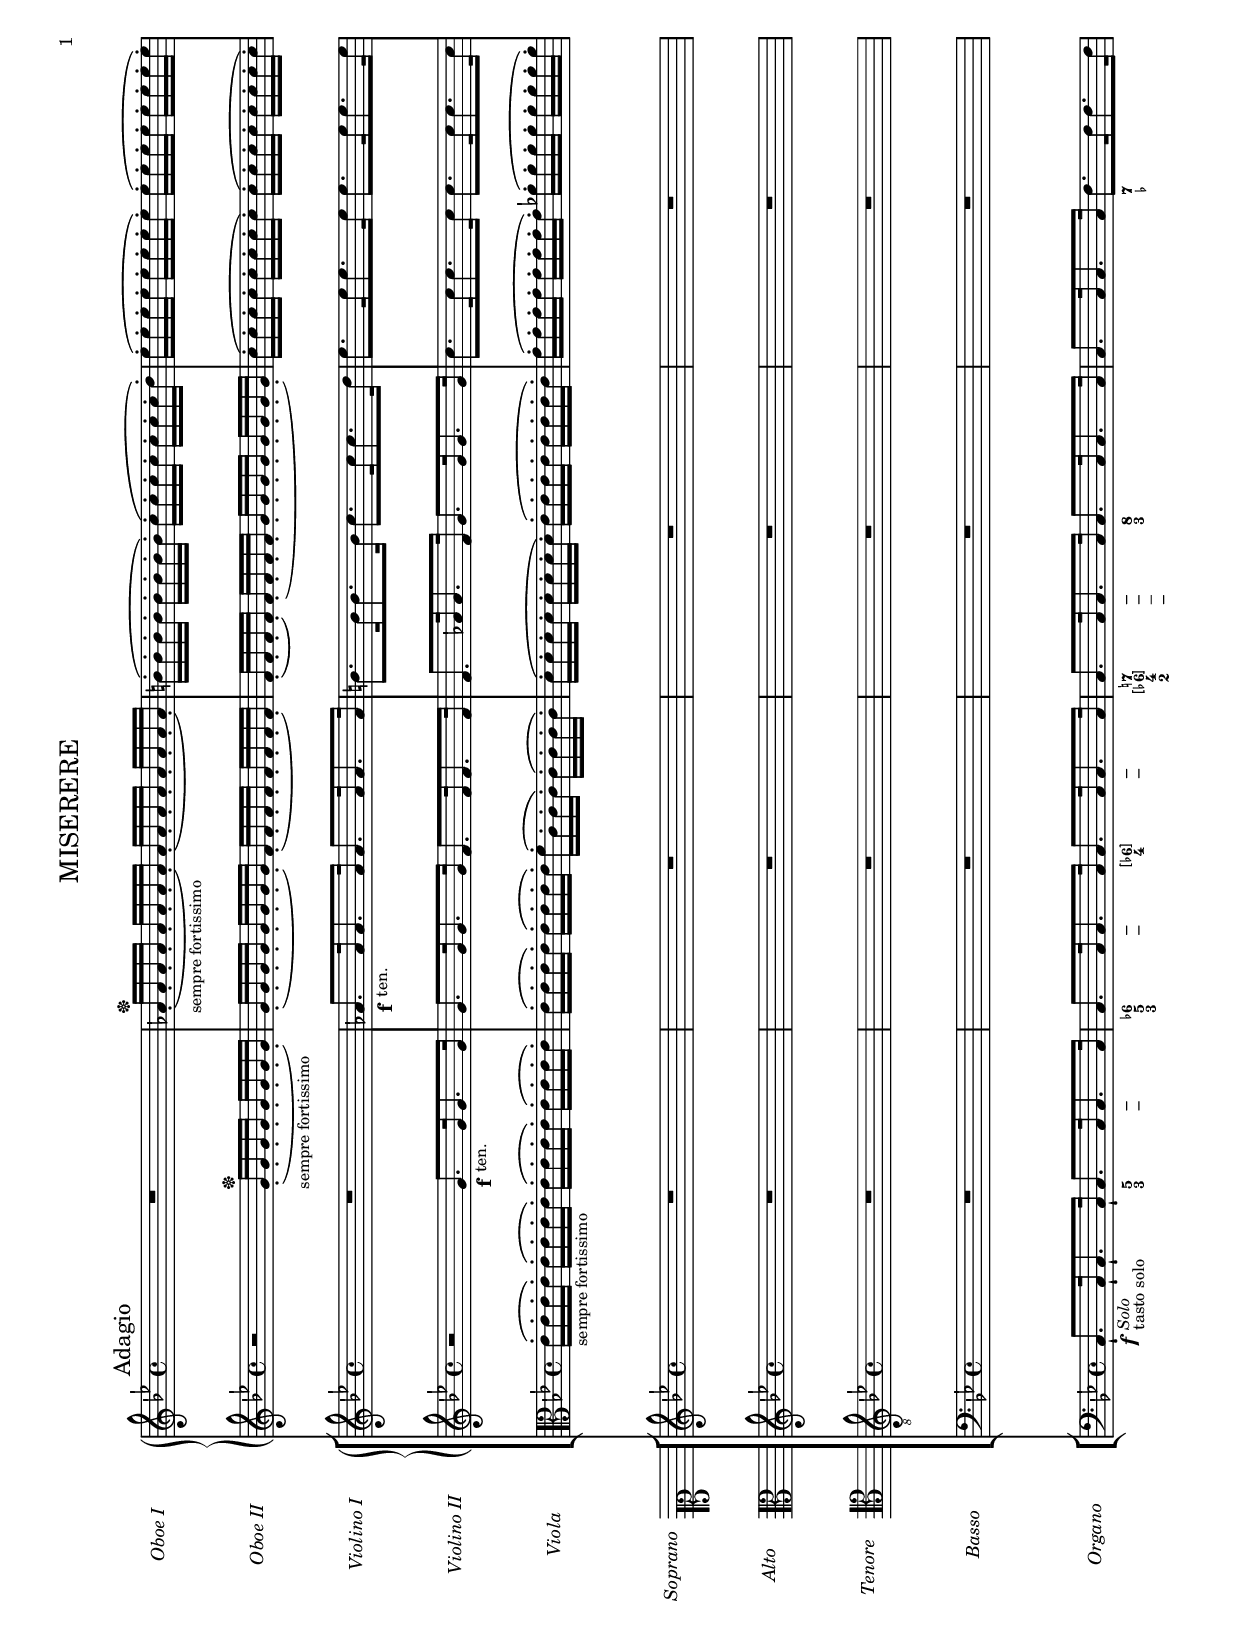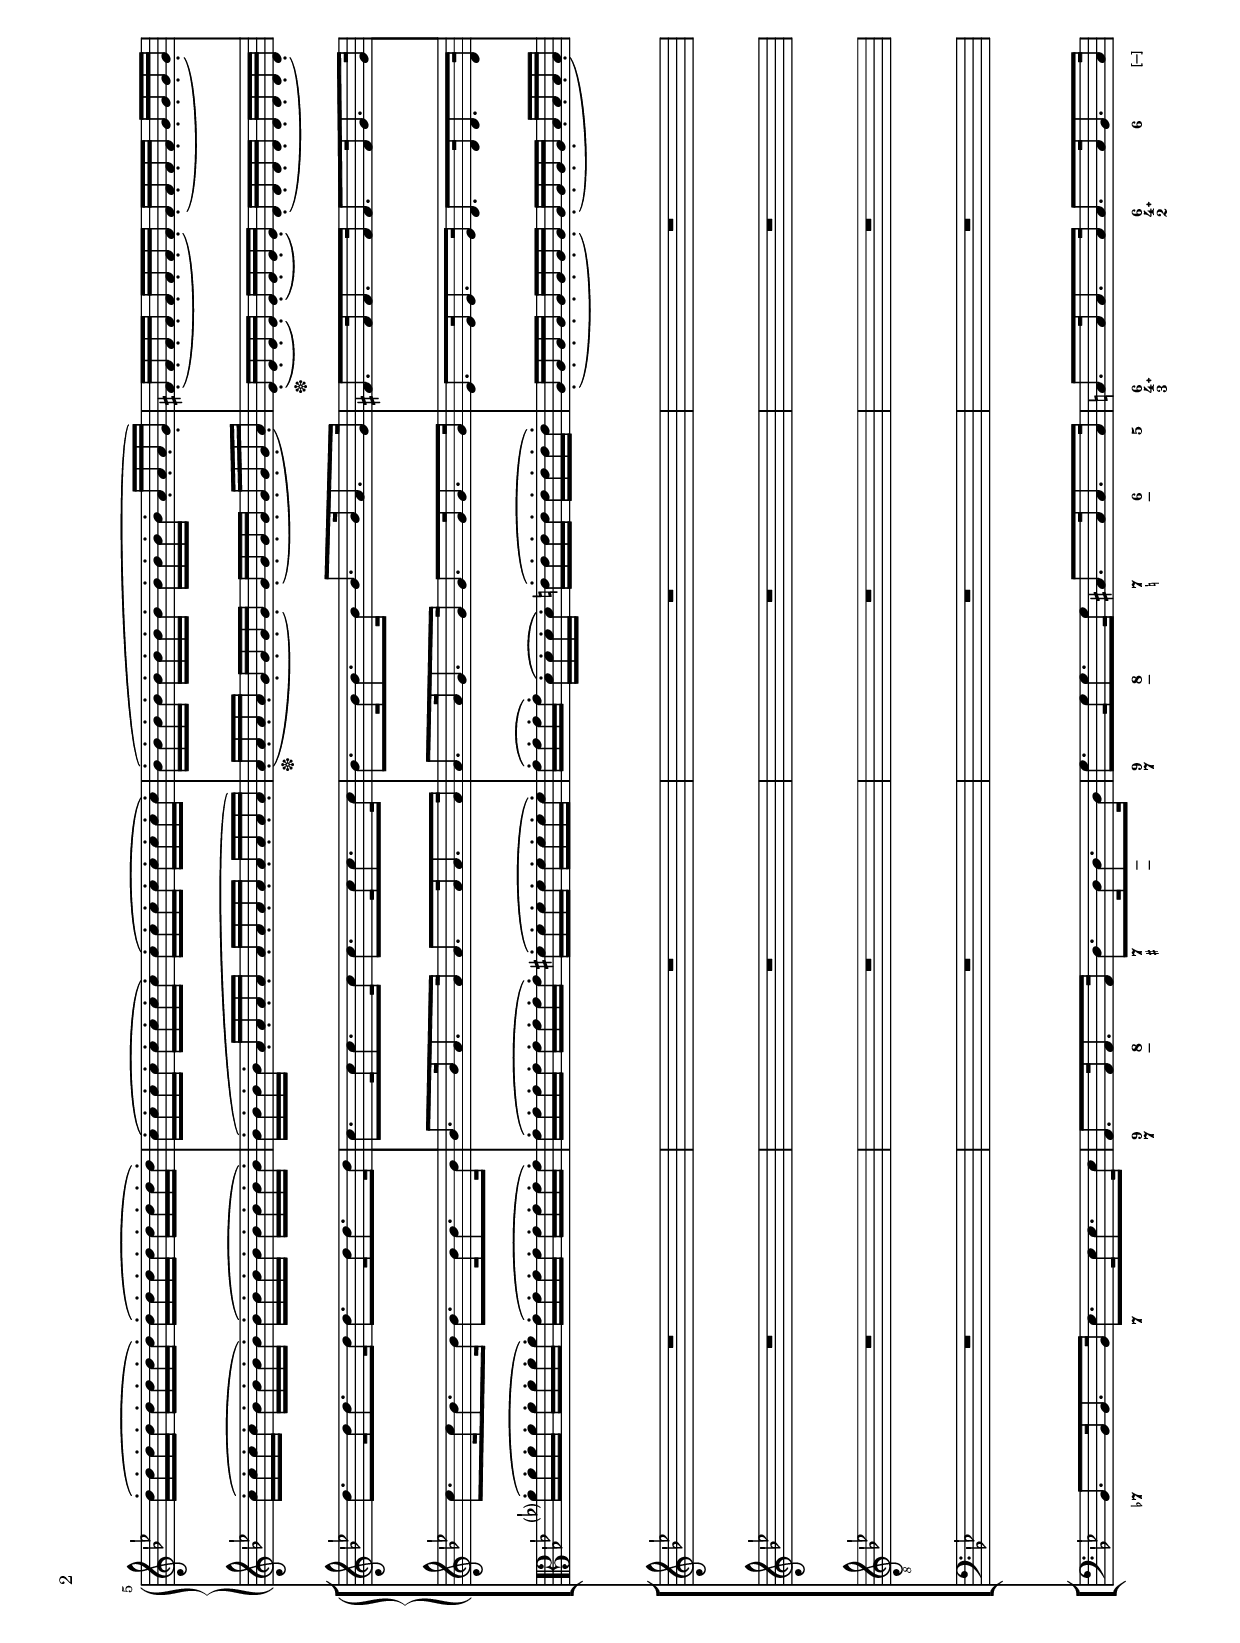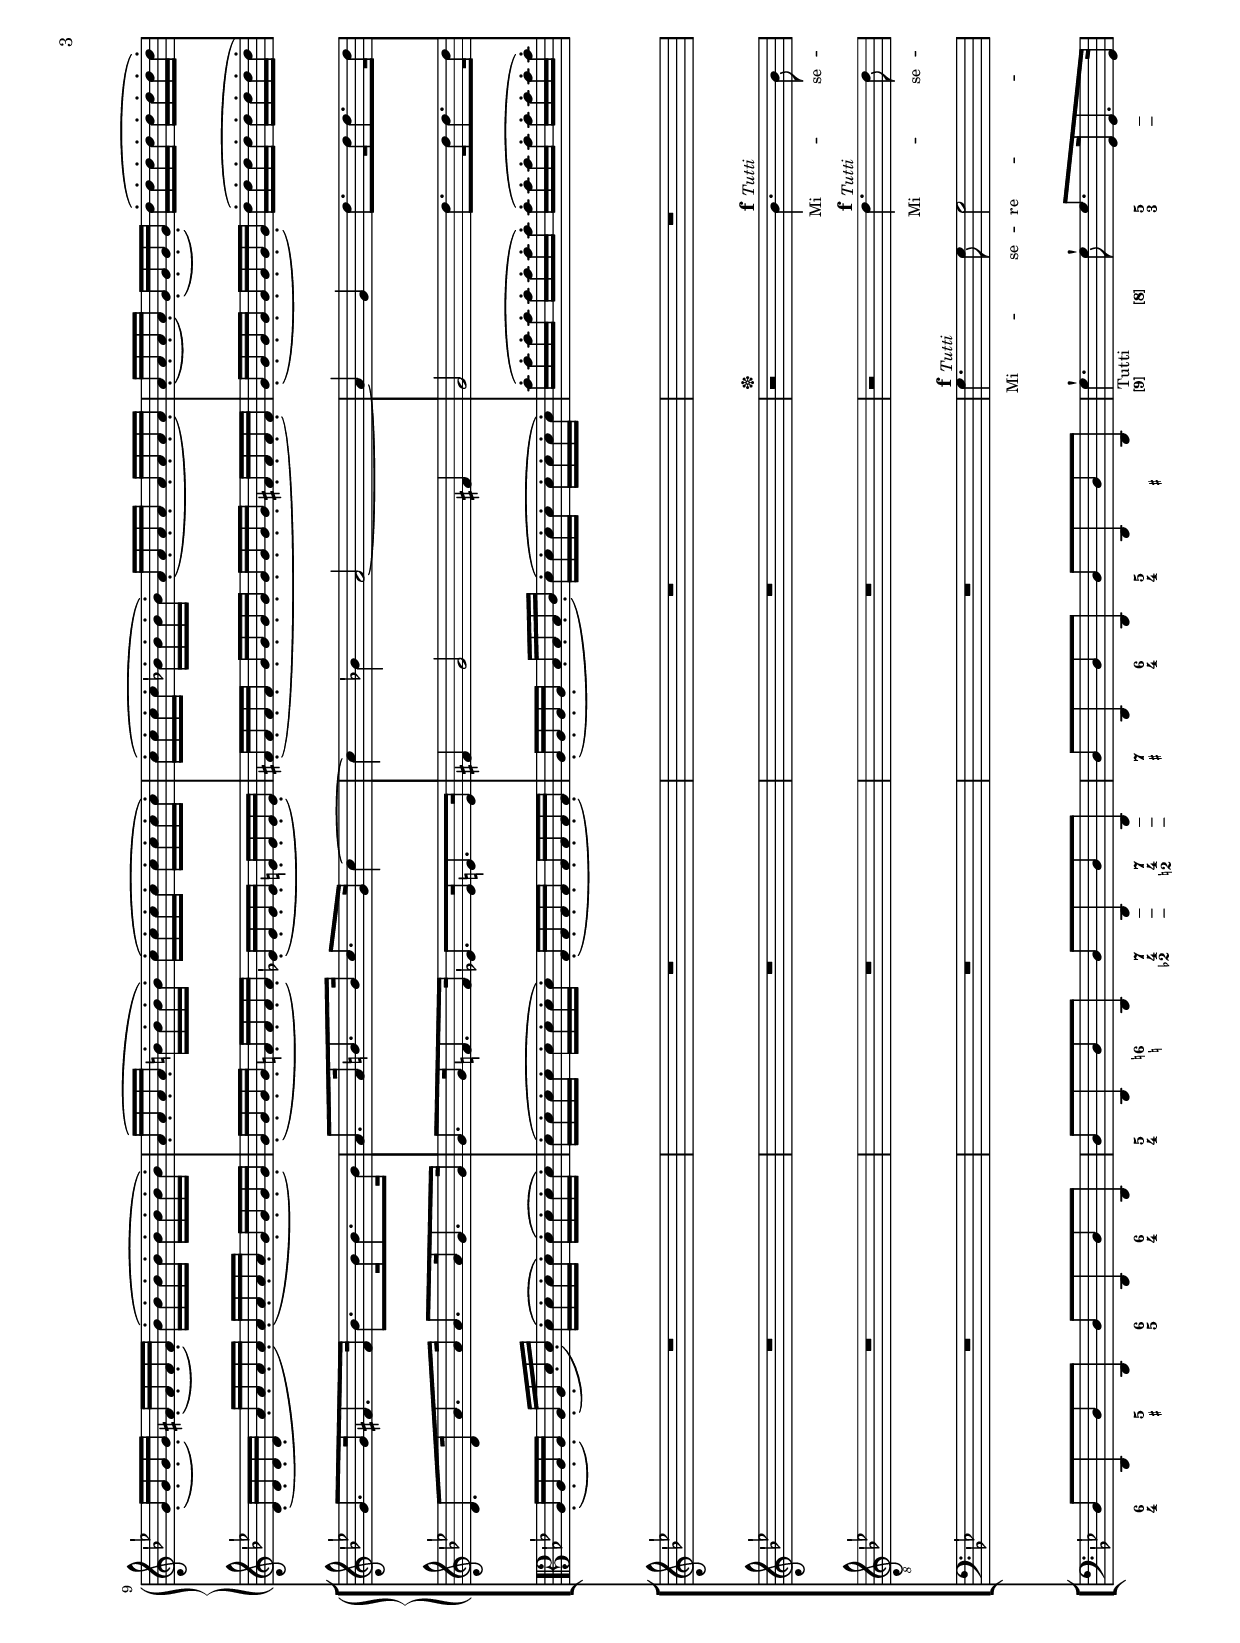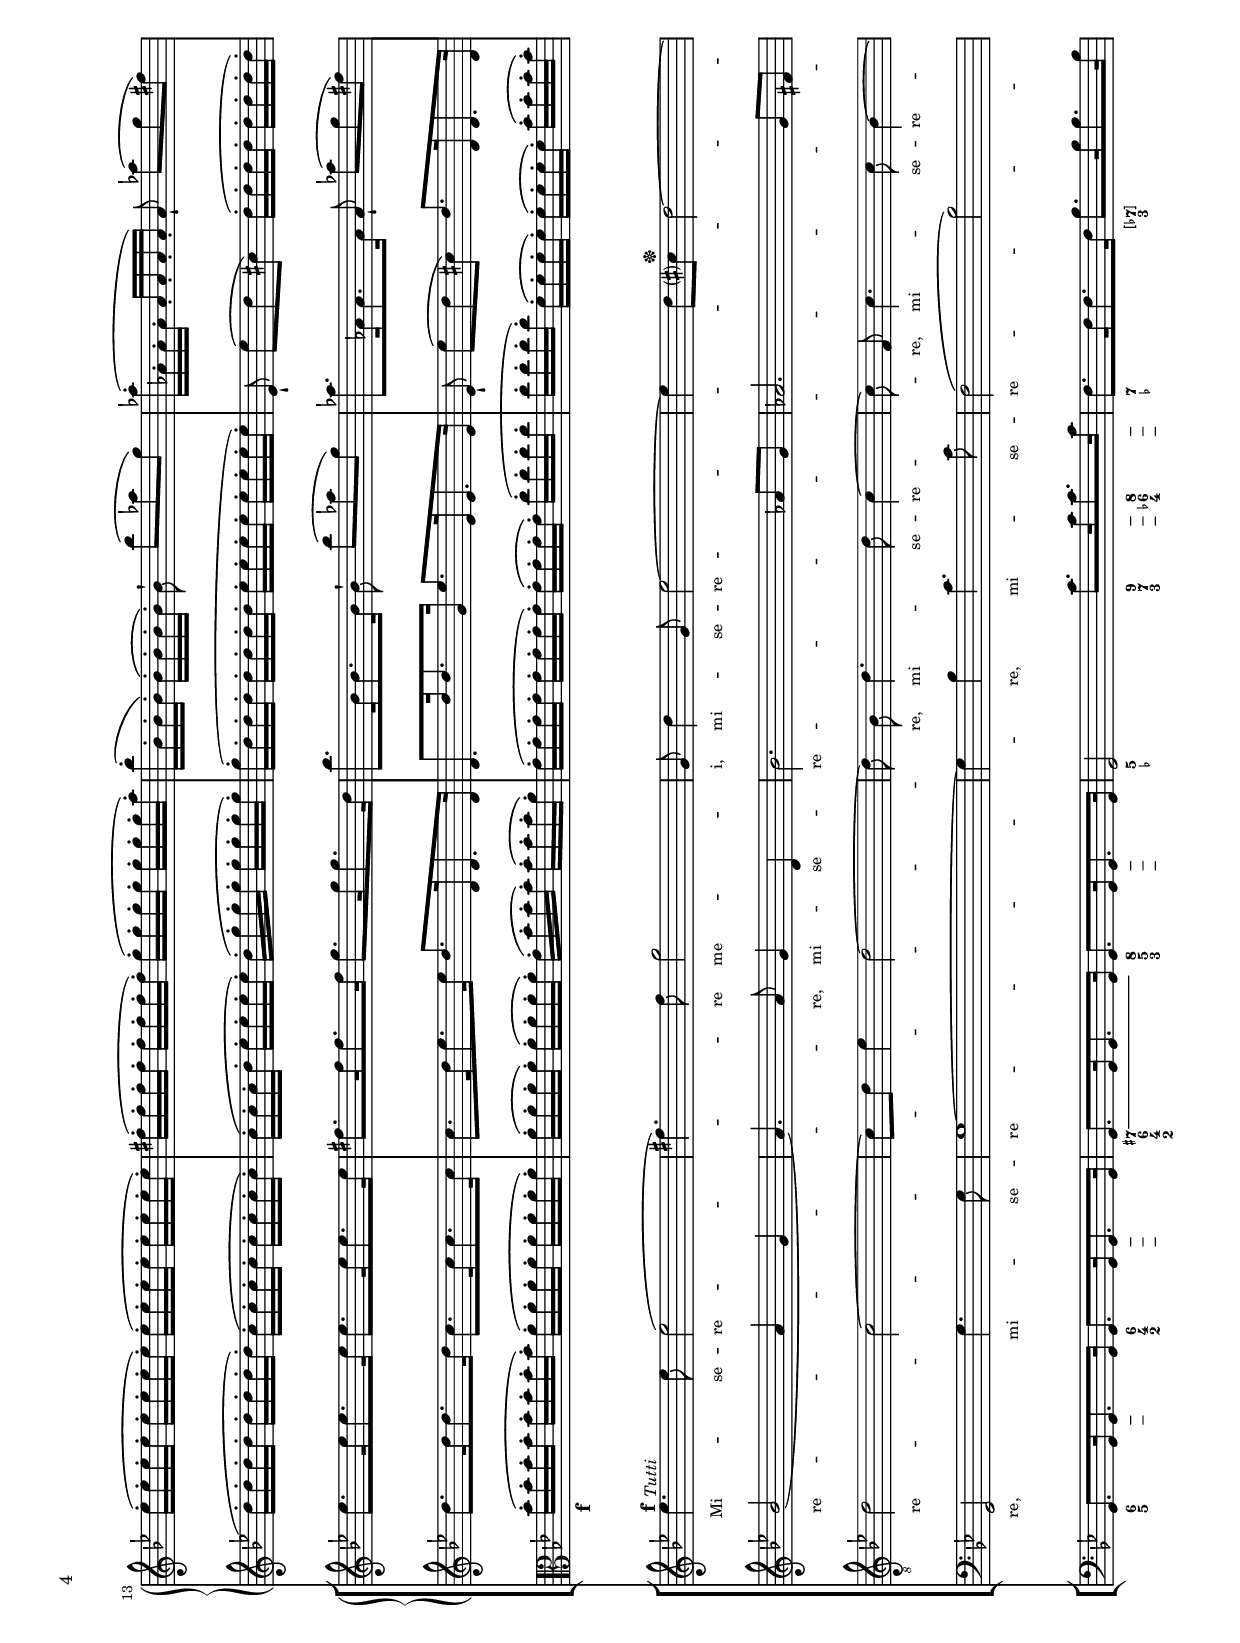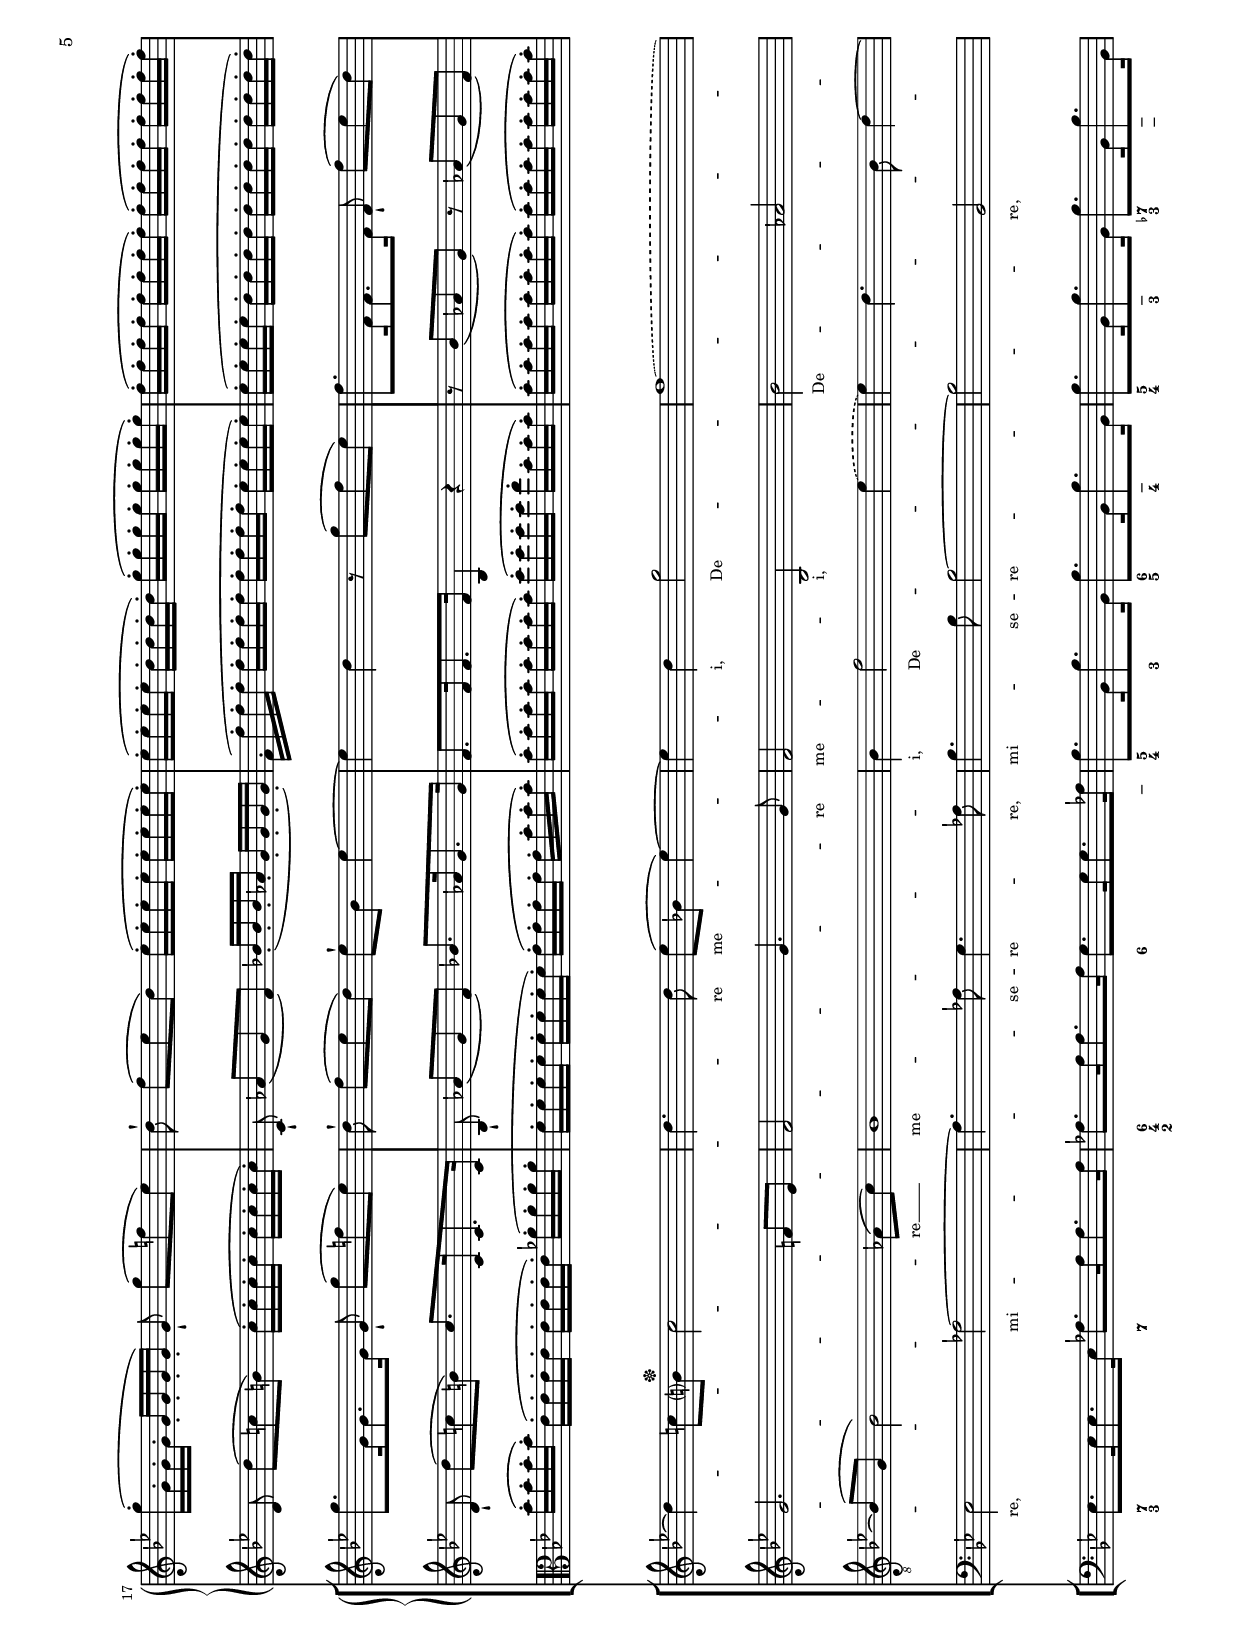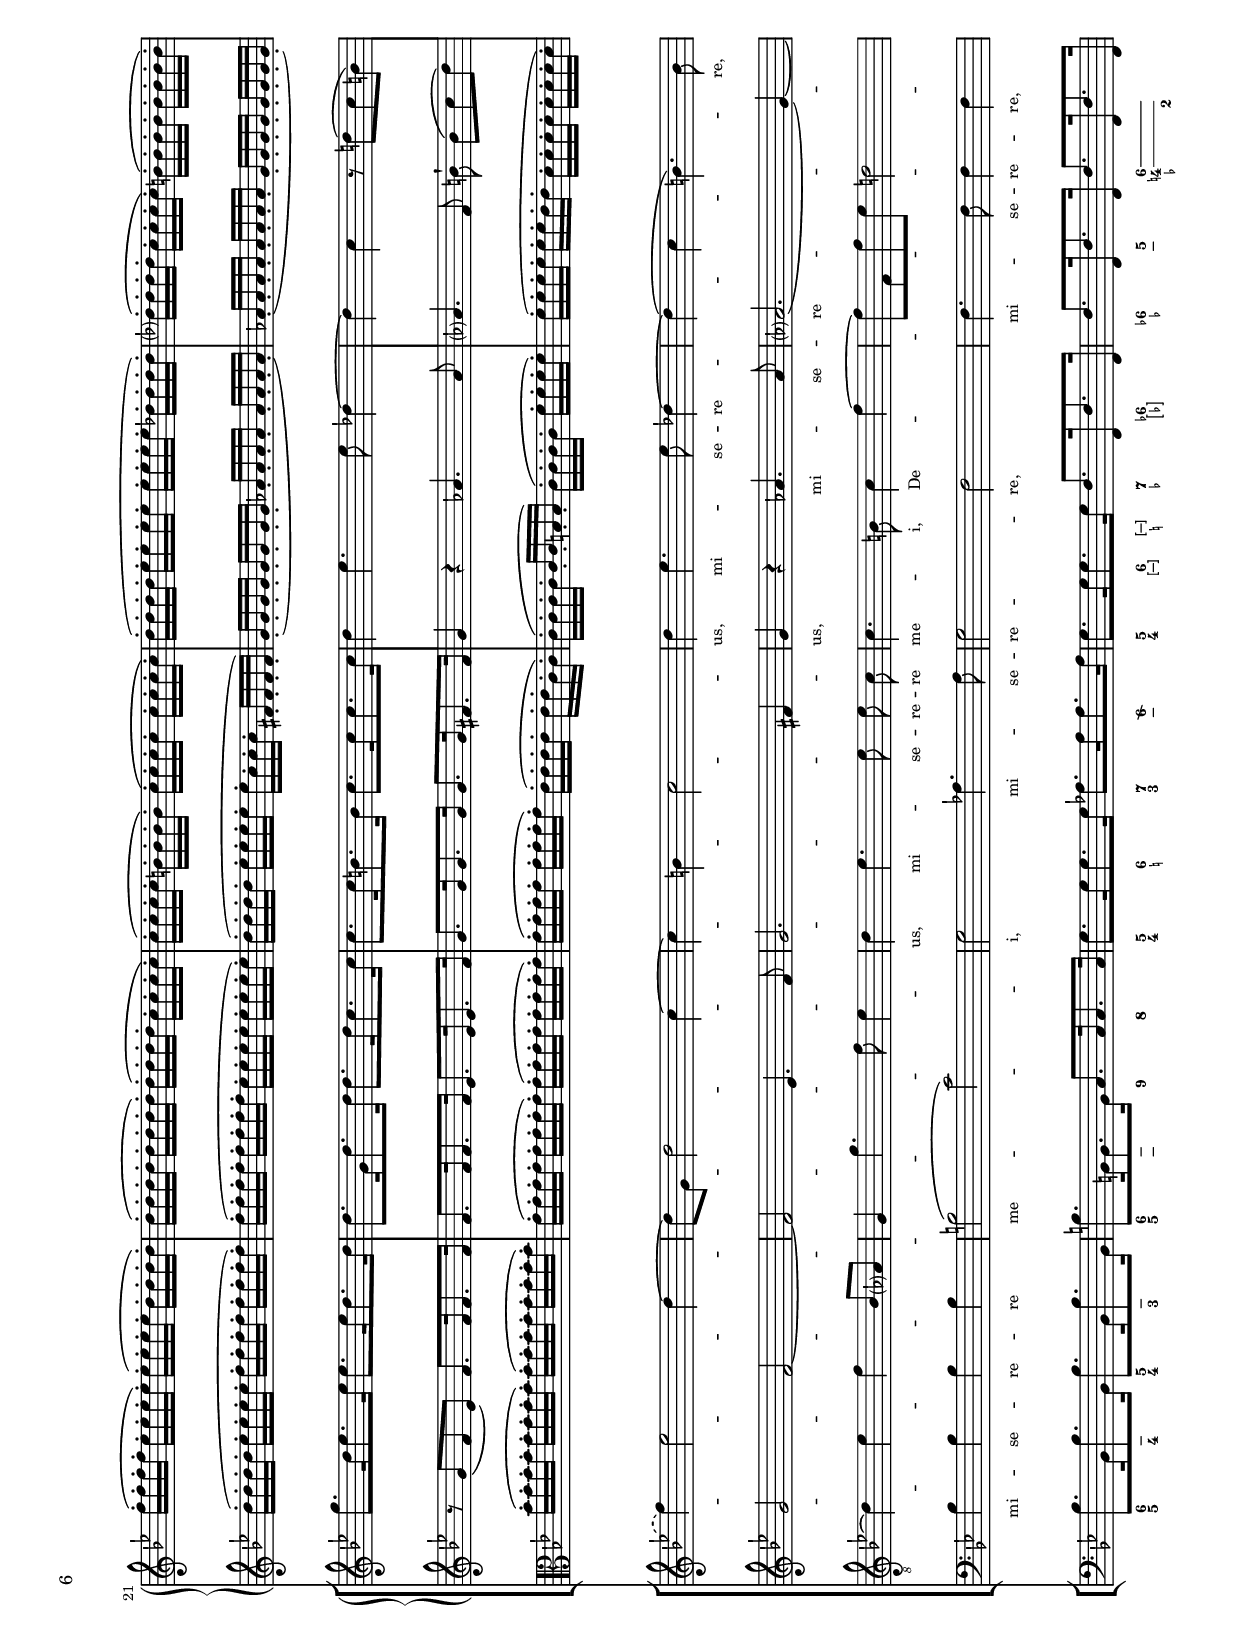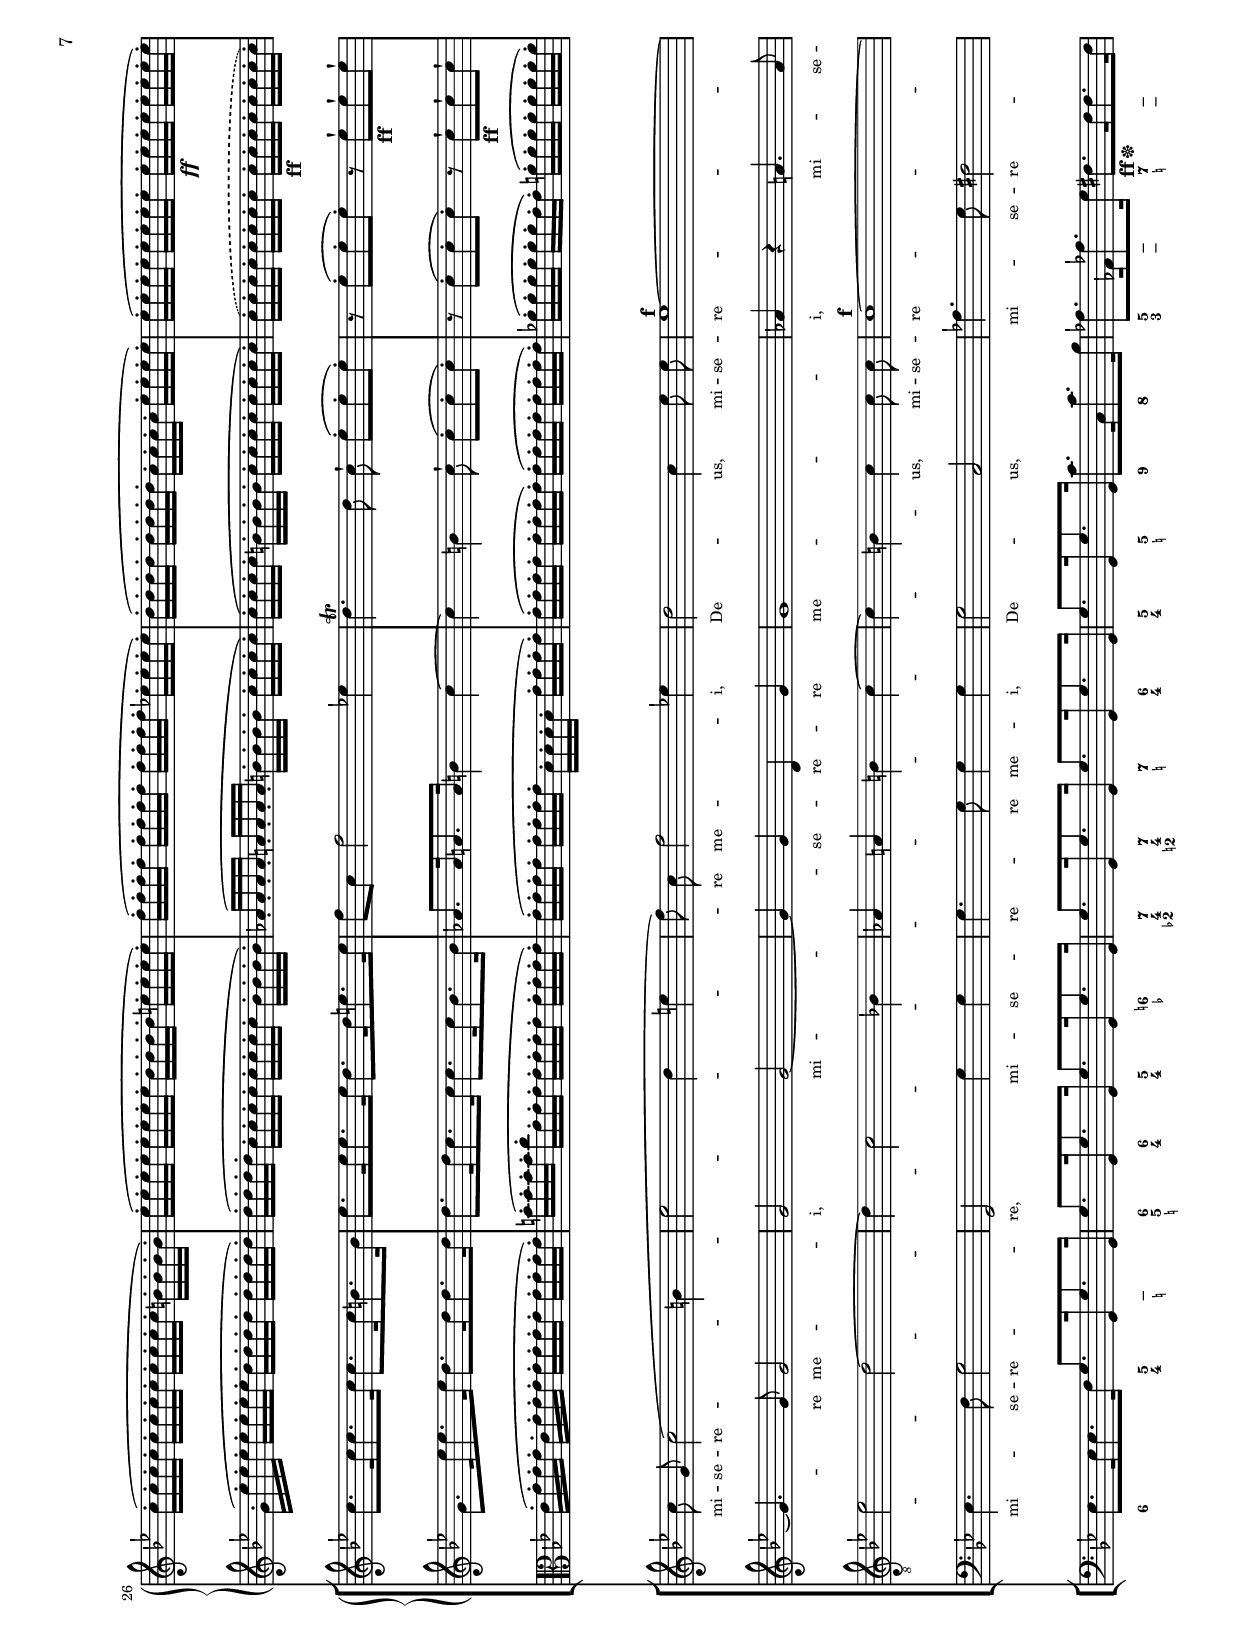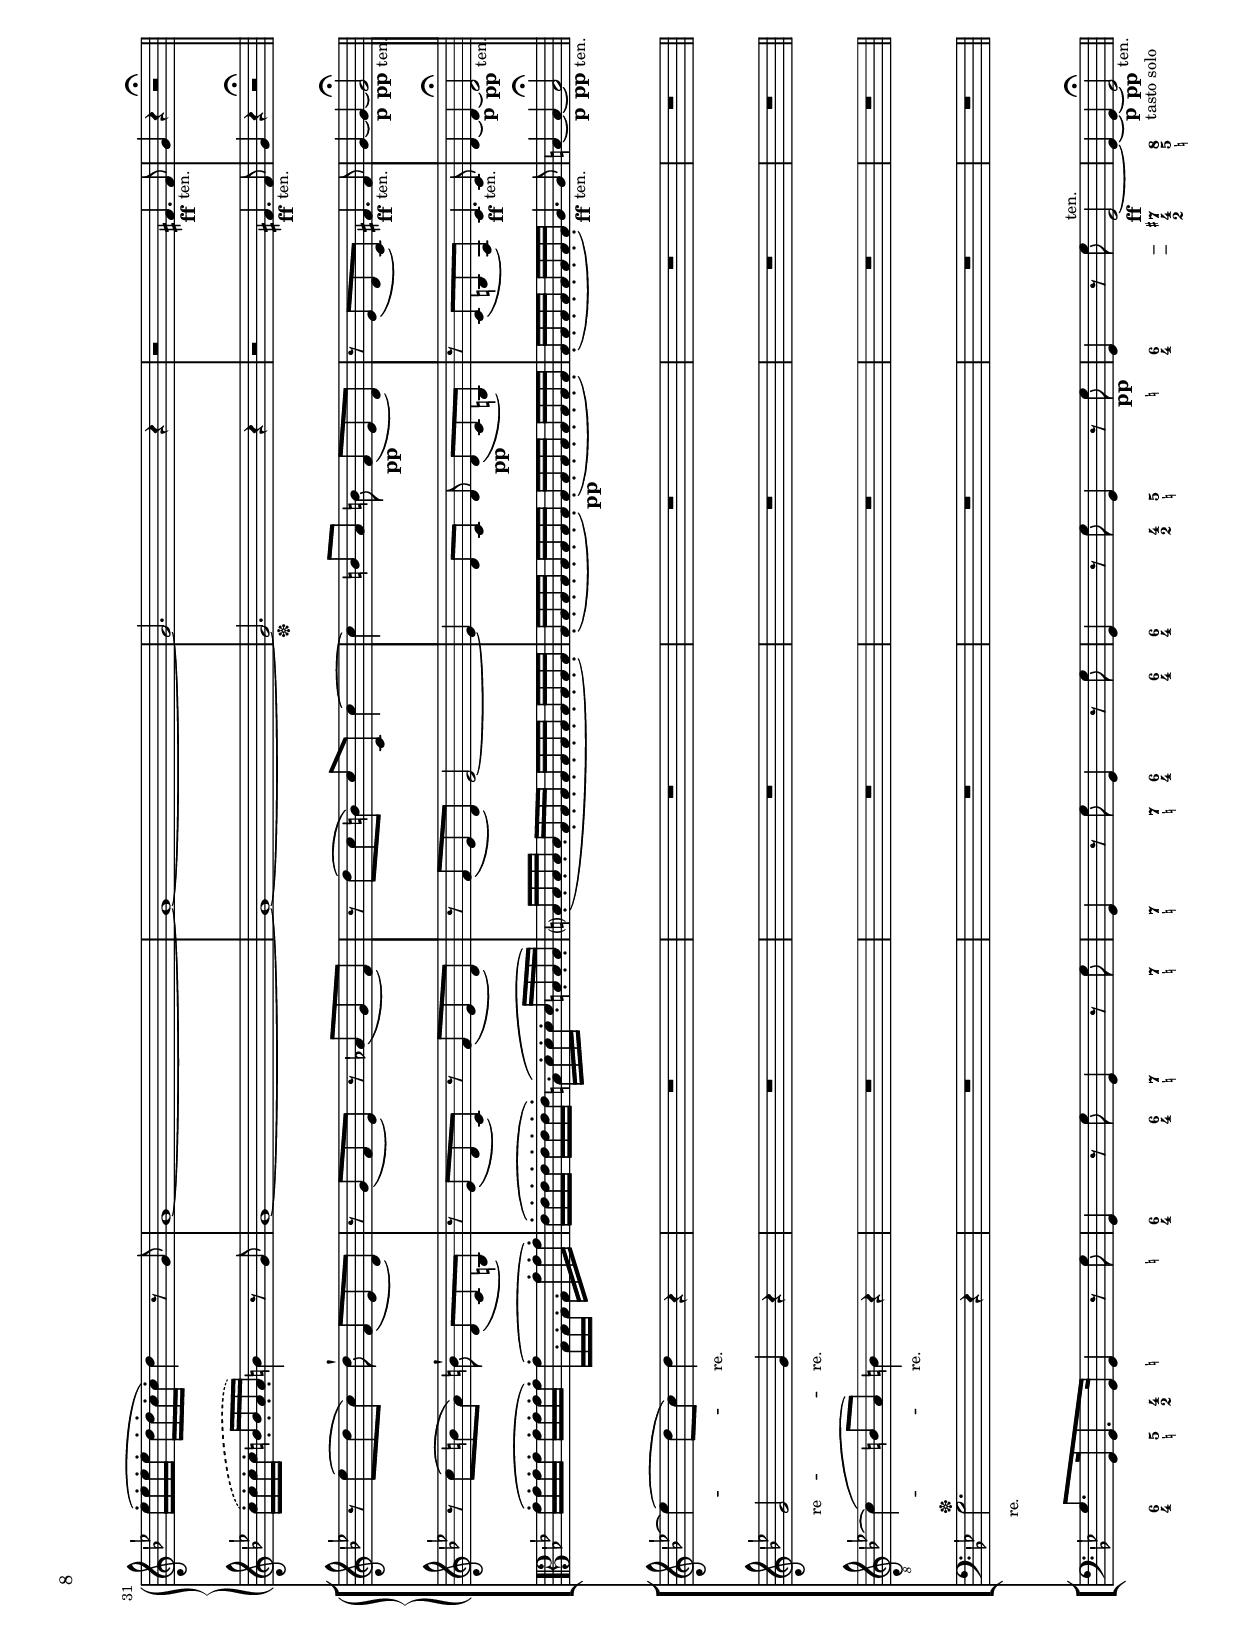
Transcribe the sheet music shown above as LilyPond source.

% (c) 2018 by Wolfgang Skala.
% This file is licensed under the Creative Commons Attribution-NonCommercial-ShareAlike 4.0 International License.
% To view a copy of this license, visit http://creativecommons.org/licenses/by-nc-sa/4.0/.

\version "2.18.0"

\include "../definitions.ly"

\paper { first-page-number = #1 }

#(set-global-staff-size 15.87)

\book {
	\bookpart {
		\header {
			movement = "MISERERE"
		}
		\paper { systems-per-page = #1 }
		\score {
			<<
				\new GrandStaff <<
					\new Staff {
						\set Staff.instrumentName = "Oboe I"
						\MiserereIOboeI
					}
					\new Staff {
						\set Staff.instrumentName = "Oboe II"
						\MiserereIOboeII
					}
				>>
				\new StaffGroup <<
					\new GrandStaff <<
						\new Staff {
							\set Staff.instrumentName = "Violino I"
							\MiserereIViolinoI
						}
						\new Staff {
							\set Staff.instrumentName = "Violino II"
							\MiserereIViolinoII
						}
					>>
					\new Staff {
						\set Staff.instrumentName = "Viola"
						\MiserereIViola
					}
				>>
				\new ChoirStaff <<
					\new Staff {
						\set Staff.instrumentName = \MiserereISopranoIncipit
						\override Staff.InstrumentName.self-alignment-Y = ##f
						\override Staff.InstrumentName.self-alignment-X = #RIGHT
						\new Voice = "Soprano" { \dynamicUp \MiserereISopranoNotes }
					}
					\new Lyrics \lyricsto Soprano \MiserereISopranoLyrics
					
					\new Staff {
						\set Staff.instrumentName = \MiserereIAltoIncipit
						\override Staff.InstrumentName.self-alignment-Y = ##f
						\override Staff.InstrumentName.self-alignment-X = #RIGHT
						\new Voice = "Alto" { \dynamicUp \MiserereIAltoNotes }
					}
					\new Lyrics \lyricsto Alto \MiserereIAltoLyrics
					
					\new Staff {
						\set Staff.instrumentName = \MiserereITenoreIncipit
						\override Staff.InstrumentName.self-alignment-Y = ##f
						\override Staff.InstrumentName.self-alignment-X = #RIGHT
						\new Voice = "Tenore" { \dynamicUp \MiserereITenoreNotes }
					}
					\new Lyrics \lyricsto Tenore \MiserereITenoreLyrics
					
					\new Staff {
						\set Staff.instrumentName = "Basso"
						\new Voice = "Basso" { \dynamicUp \MiserereIBassoNotes }
					}
					\new Lyrics \lyricsto Basso \MiserereIBassoLyrics
				>>
				\new StaffGroup <<
					\new Staff {
						\set Staff.instrumentName = "Organo"
						\MiserereIOrgano
					}
				>>
				\new FiguredBass {
					\MiserereIBassFigures
				}
			>>
			\layout { }
			\midi { \tempo 4 = 60 }
		}
	}
}